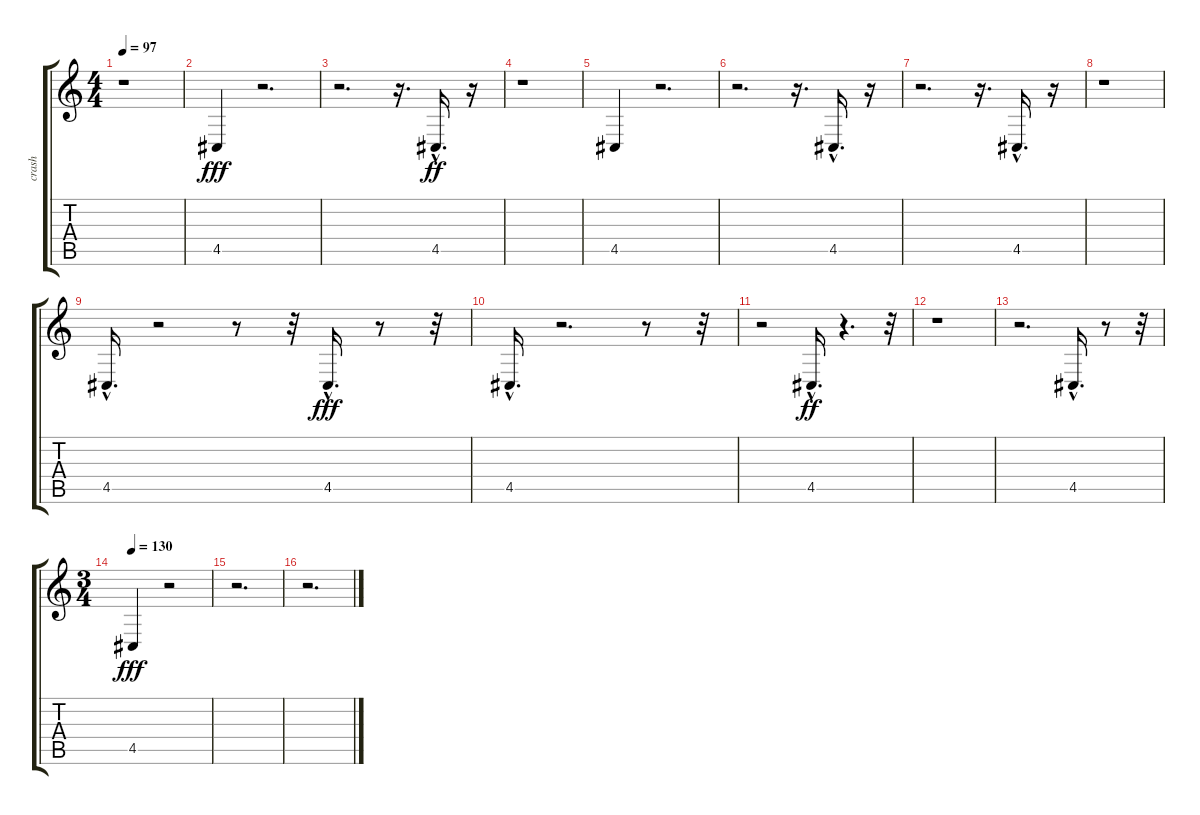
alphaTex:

\track ("crash" "crash") {instrument drawbarorgan}
\staff {score tabs}
\tuning (E4 B3 G3 D3 A2 E2) {hide}
\ts (4 4)
\tempo 97
\clef g2
\ks c
r.1{dy fff} |
4.5.4 r.2{d} |
r.2{d} r.16{d} 4.5{hac}.16{d dy ff} r.16 |
r.1 |
4.5.4 r.2{d} |
r.2{d} r.16{d} 4.5{hac}.16{d} r.16 |
r.2{d} r.16{d} 4.5{hac}.16{d} r.16 |
r.1 |
4.5{hac}.16{d} r.2 r.8 r.32 4.5{hac}.16{d dy fff} r.8 r.32 |
4.5{hac}.16{d} r.2{d} r.8 r.32 |
r.2 4.5{hac}.16{d dy ff} r.4{d} r.32 |
r.1 |
r.2{d} 4.5{hac}.16{d} r.8 r.32 |
\ts (3 4)
\tempo 130
4.5.4{dy fff} r.2 |
r.2{d} |
r.2{d}
